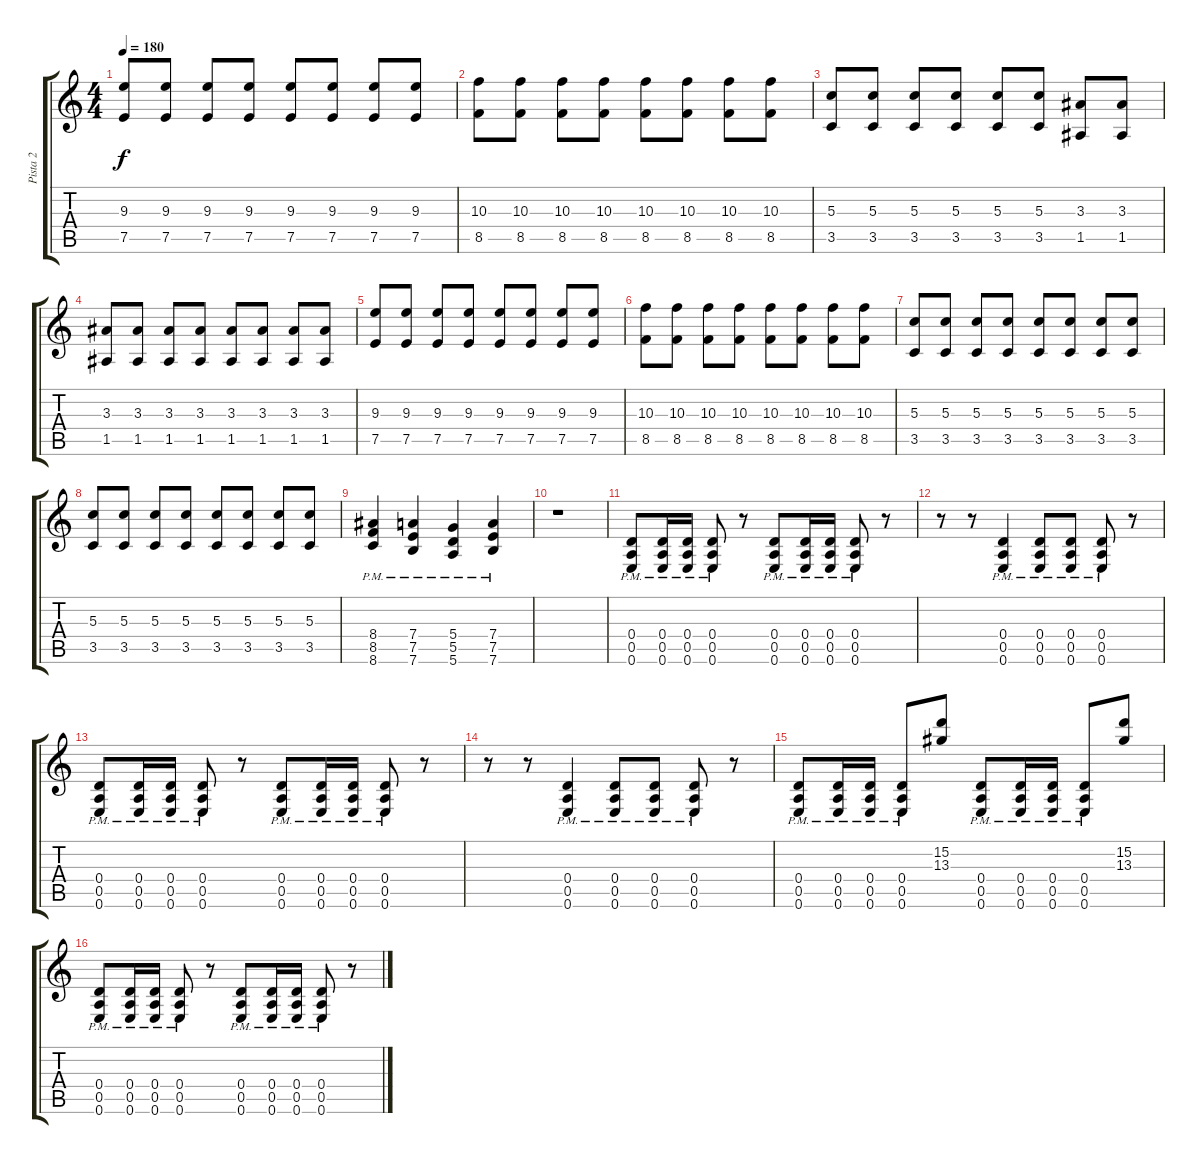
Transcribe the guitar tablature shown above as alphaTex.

\track ("Pista 2" "Pista 2") {instrument overdrivenguitar}
\staff {score tabs}
\tuning (E4 B3 G3 D3 A2 E2) {hide}
\ts (4 4)
\tempo 180
\clef g2
\ks c
(9.3 7.5).8{dy f} (9.3 7.5).8 (9.3 7.5).8 (9.3 7.5).8 (9.3 7.5).8 (9.3 7.5).8 (9.3 7.5).8 (9.3 7.5).8 |
(10.3 8.5).8 (10.3 8.5).8 (10.3 8.5).8 (10.3 8.5).8 (10.3 8.5).8 (10.3 8.5).8 (10.3 8.5).8 (10.3 8.5).8 |
(5.3 3.5).8 (5.3 3.5).8 (5.3 3.5).8 (5.3 3.5).8 (5.3 3.5).8 (5.3 3.5).8 (3.3 1.5).8 (3.3 1.5).8 |
(3.3 1.5).8 (3.3 1.5).8 (3.3 1.5).8 (3.3 1.5).8 (3.3 1.5).8 (3.3 1.5).8 (3.3 1.5).8 (3.3 1.5).8 |
(9.3 7.5).8 (9.3 7.5).8 (9.3 7.5).8 (9.3 7.5).8 (9.3 7.5).8 (9.3 7.5).8 (9.3 7.5).8 (9.3 7.5).8 |
(10.3 8.5).8 (10.3 8.5).8 (10.3 8.5).8 (10.3 8.5).8 (10.3 8.5).8 (10.3 8.5).8 (10.3 8.5).8 (10.3 8.5).8 |
(5.3 3.5).8 (5.3 3.5).8 (5.3 3.5).8 (5.3 3.5).8 (5.3 3.5).8 (5.3 3.5).8 (5.3 3.5).8 (5.3 3.5).8 |
(5.3 3.5).8 (5.3 3.5).8 (5.3 3.5).8 (5.3 3.5).8 (5.3 3.5).8 (5.3 3.5).8 (5.3 3.5).8 (5.3 3.5).8 |
(8.4{pm} 8.5{pm} 8.6{pm}).4 (7.4{pm} 7.5{pm} 7.6{pm}).4 (5.4{pm} 5.5{pm} 5.6{pm}).4 (7.4{pm} 7.5{pm} 7.6{pm}).4 |
r.1 |
(0.4{pm} 0.5{pm} 0.6{pm}).8 (0.4{pm} 0.5{pm} 0.6{pm}).16 (0.4{pm} 0.5{pm} 0.6{pm}).16 (0.4{pm} 0.5{pm} 0.6{pm}).8 r.8 (0.4{pm} 0.5{pm} 0.6{pm}).8 (0.4{pm} 0.5{pm} 0.6{pm}).16 (0.4{pm} 0.5{pm} 0.6{pm}).16 (0.4{pm} 0.5{pm} 0.6{pm}).8 r.8 |
r.8 r.8 (0.4{pm} 0.5{pm} 0.6{pm}).4 (0.4{pm} 0.5{pm} 0.6{pm}).8 (0.4{pm} 0.5{pm} 0.6{pm}).8 (0.4{pm} 0.5{pm} 0.6{pm}).8 r.8 |
(0.4{pm} 0.5{pm} 0.6{pm}).8 (0.4{pm} 0.5{pm} 0.6{pm}).16 (0.4{pm} 0.5{pm} 0.6{pm}).16 (0.4{pm} 0.5{pm} 0.6{pm}).8 r.8 (0.4{pm} 0.5{pm} 0.6{pm}).8 (0.4{pm} 0.5{pm} 0.6{pm}).16 (0.4{pm} 0.5{pm} 0.6{pm}).16 (0.4{pm} 0.5{pm} 0.6{pm}).8 r.8 |
r.8 r.8 (0.4{pm} 0.5{pm} 0.6{pm}).4 (0.4{pm} 0.5{pm} 0.6{pm}).8 (0.4{pm} 0.5{pm} 0.6{pm}).8 (0.4{pm} 0.5{pm} 0.6{pm}).8 r.8 |
(0.4{pm} 0.5{pm} 0.6{pm}).8 (0.4{pm} 0.5{pm} 0.6{pm}).16 (0.4{pm} 0.5{pm} 0.6{pm}).16 (0.4{pm} 0.5{pm} 0.6{pm}).8 (15.2 13.3).8 (0.4{pm} 0.5{pm} 0.6{pm}).8 (0.4{pm} 0.5{pm} 0.6{pm}).16 (0.4{pm} 0.5{pm} 0.6{pm}).16 (0.4{pm} 0.5{pm} 0.6{pm}).8 (15.2 13.3).8 |
(0.4{pm} 0.5{pm} 0.6{pm}).8 (0.4{pm} 0.5{pm} 0.6{pm}).16 (0.4{pm} 0.5{pm} 0.6{pm}).16 (0.4{pm} 0.5{pm} 0.6{pm}).8 r.8 (0.4{pm} 0.5{pm} 0.6{pm}).8 (0.4{pm} 0.5{pm} 0.6{pm}).16 (0.4{pm} 0.5{pm} 0.6{pm}).16 (0.4{pm} 0.5{pm} 0.6{pm}).8 r.8
